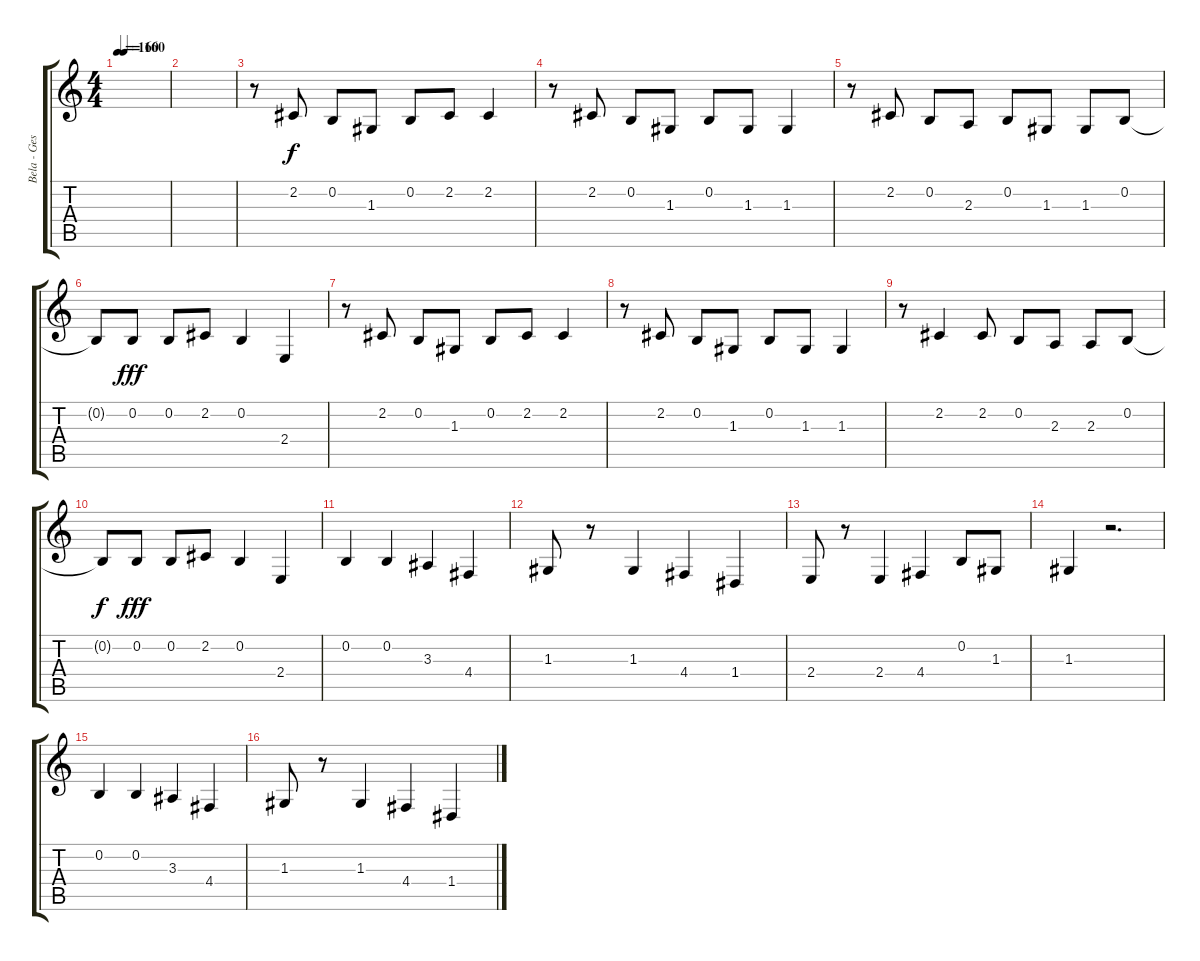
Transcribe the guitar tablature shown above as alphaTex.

\track ("Bela - Gesang" "Bela - Ges") {instrument baritonesax}
\staff {score tabs}
\tuning (E4 B3 G3 D3 A2 E2) {hide}
\ts (4 4)
\tempo 160
\tempo (160 0.125)
\clef g2
\ks c
|
|
r.8 2.2.8 0.2.8 1.3.8 0.2.8 2.2.8 2.2.4 |
r.8 2.2.8 0.2.8 1.3.8 0.2.8 1.3.8 1.3.4 |
r.8 2.2.8 0.2.8 2.3.8 0.2.8 1.3.8 1.3.8 0.2.8 |
0.2{t}.8{dy f} 0.2.8{dy fff} 0.2.8 2.2.8 0.2.4 2.4.4 |
r.8 2.2.8 0.2.8 1.3.8 0.2.8 2.2.8 2.2.4 |
r.8 2.2.8 0.2.8 1.3.8 0.2.8 1.3.8 1.3.4 |
r.8 2.2.4 2.2.8 0.2.8 2.3.8 2.3.8 0.2.8 |
0.2{t}.8{dy f} 0.2.8{dy fff} 0.2.8 2.2.8 0.2.4 2.4.4 |
0.2.4 0.2.4 3.3.4 4.4.4 |
1.3.8 r.8 1.3.4 4.4.4 1.4.4 |
2.4.8 r.8 2.4.4 4.4.4 0.2.8 1.3.8 |
1.3.4 r.2{d} |
0.2.4 0.2.4 3.3.4 4.4.4 |
1.3.8 r.8 1.3.4 4.4.4 1.4.4
